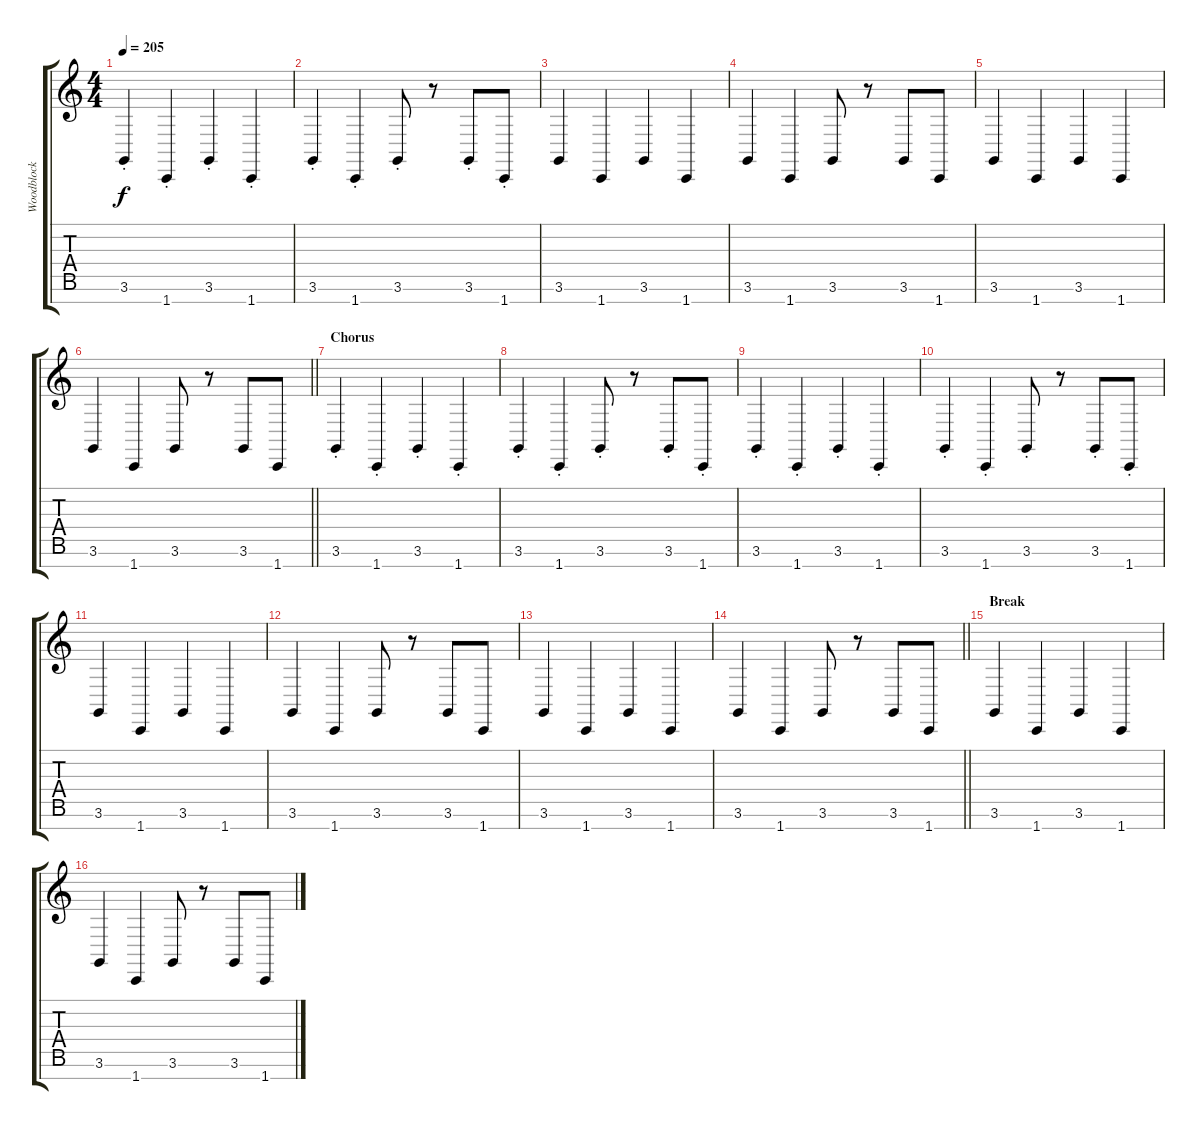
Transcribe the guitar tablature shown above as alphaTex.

\track ("Woodblock" "Woodblock") {instrument woodblock}
\staff {score tabs}
\tuning (E4 B3 G3 D3 A2 E2 B1) {hide}
\ts (4 4)
\tempo 205
\clef g2
\ks c
3.6{st}.4{dy f} 1.7{st}.4 3.6{st}.4 1.7{st}.4 |
3.6{st}.4 1.7{st}.4 3.6{st}.8 r.8 3.6{st}.8 1.7{st}.8 |
3.6.4 1.7.4 3.6.4 1.7.4 |
3.6.4 1.7.4 3.6.8 r.8 3.6.8 1.7.8 |
3.6.4 1.7.4 3.6.4 1.7.4 |
\barLineRight lightlight
3.6.4 1.7.4 3.6.8 r.8 3.6.8 1.7.8 |
\section ("" "Chorus")
3.6{st}.4 1.7{st}.4 3.6{st}.4 1.7{st}.4 |
3.6{st}.4 1.7{st}.4 3.6{st}.8 r.8 3.6{st}.8 1.7{st}.8 |
3.6{st}.4 1.7{st}.4 3.6{st}.4 1.7{st}.4 |
3.6{st}.4 1.7{st}.4 3.6{st}.8 r.8 3.6{st}.8 1.7{st}.8 |
3.6.4 1.7.4 3.6.4 1.7.4 |
3.6.4 1.7.4 3.6.8 r.8 3.6.8 1.7.8 |
3.6.4 1.7.4 3.6.4 1.7.4 |
\barLineRight lightlight
3.6.4 1.7.4 3.6.8 r.8 3.6.8 1.7.8 |
\section ("" "Break")
3.6.4 1.7.4 3.6.4 1.7.4 |
3.6.4 1.7.4 3.6.8 r.8 3.6.8 1.7.8
